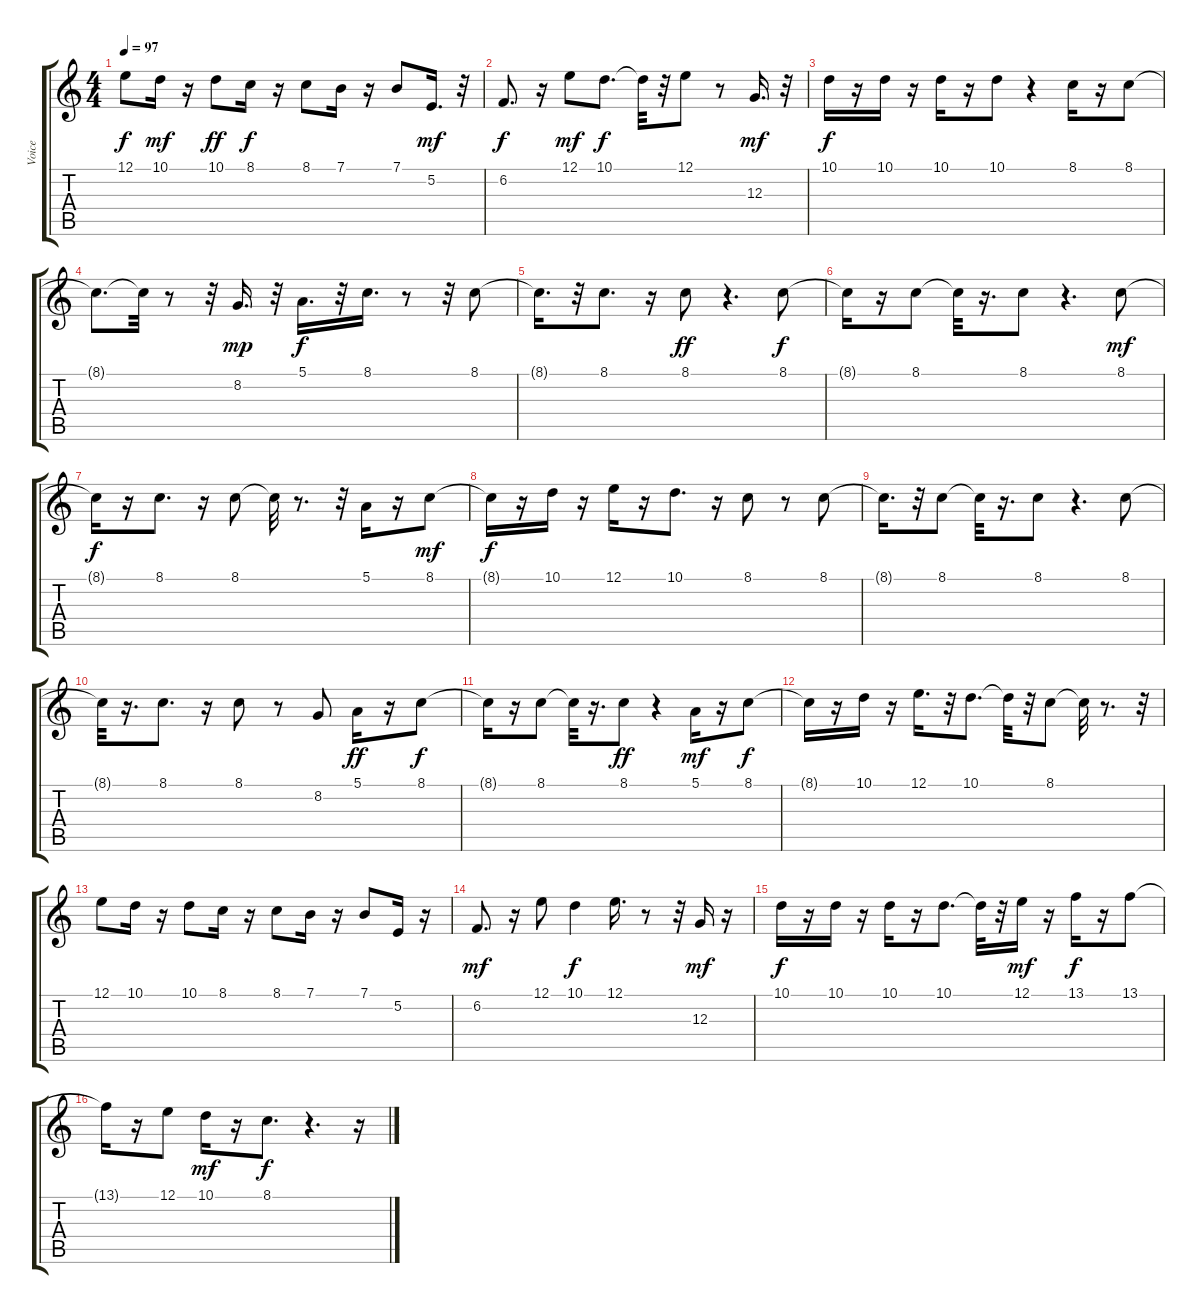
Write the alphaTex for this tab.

\track ("Voice" "Voice") {instrument oboe}
\staff {score tabs}
\tuning (E4 B3 G3 D3 A2 E2) {hide}
\ts (4 4)
\tempo 97
\clef g2
\ks c
12.1.8{dy f} 10.1.16{dy mf} r.16 10.1.8{dy ff} 8.1.16{dy f} r.16 8.1.8 7.1.16 r.16 7.1.8 5.2.16{d dy mf} r.32 |
6.2.8{d dy f} r.16 12.1.8{dy mf} 10.1.8{d dy f} 10.1{t}.32 r.32 12.1.8 r.8 12.3.16{d dy mf} r.32 |
10.1.16{dy f} r.16 10.1.16 r.16 10.1.16 r.16 10.1.8 r.4 8.1.16 r.16 8.1.8 |
8.1{t}.8{d} 8.1{t}.32 r.8 r.32 8.2.16{d dy mp} r.32 5.1.16{d dy f} r.32 8.1.16{d} r.8 r.32 8.1.8 |
8.1{t}.16{d} r.32 8.1.8{d} r.16 8.1.8{dy ff} r.4{d} 8.1.8{dy f} |
8.1{t}.16 r.16 8.1.8 8.1{t}.32 r.16{d} 8.1.8 r.4{d} 8.1.8{dy mf} |
8.1{t}.16{dy f} r.16 8.1.8{d} r.16 8.1.8 8.1{t}.32 r.8{d} r.32 5.1.16 r.16 8.1.8{dy mf} |
8.1{t}.16{dy f} r.16 10.1.16 r.16 12.1.16 r.16 10.1.8{d} r.16 8.1.8 r.8 8.1.8 |
8.1{t}.16{d} r.32 8.1.8 8.1{t}.32 r.16{d} 8.1.8 r.4{d} 8.1.8 |
8.1{t}.32 r.16{d} 8.1.8{d} r.16 8.1.8 r.8 8.2.8 5.1.16{dy ff} r.16 8.1.8{dy f} |
8.1{t}.16 r.16 8.1.8 8.1{t}.32 r.16{d} 8.1.8{dy ff} r.4 5.1.16{dy mf} r.16 8.1.8{dy f} |
8.1{t}.16 r.16 10.1.16 r.16 12.1.16{d} r.32 10.1.8{d} 10.1{t}.32 r.32 8.1.8 8.1{t}.32 r.8{d} r.32 |
12.1.8 10.1.16 r.16 10.1.8 8.1.16 r.16 8.1.8 7.1.16 r.16 7.1.8 5.2.16 r.16 |
6.2.8{d dy mf} r.16 12.1.8 10.1.4{dy f} 12.1.16{d} r.8 r.32 12.3.16{dy mf} r.16 |
10.1.16{dy f} r.16 10.1.16 r.16 10.1.16 r.16 10.1.8{d} 10.1{t}.32 r.32 12.1.16{dy mf} r.16 13.1.16{dy f} r.16 13.1.8 |
13.1{t}.16 r.16 12.1.8 10.1.16{dy mf} r.16 8.1.8{d dy f} r.4{d} r.16
